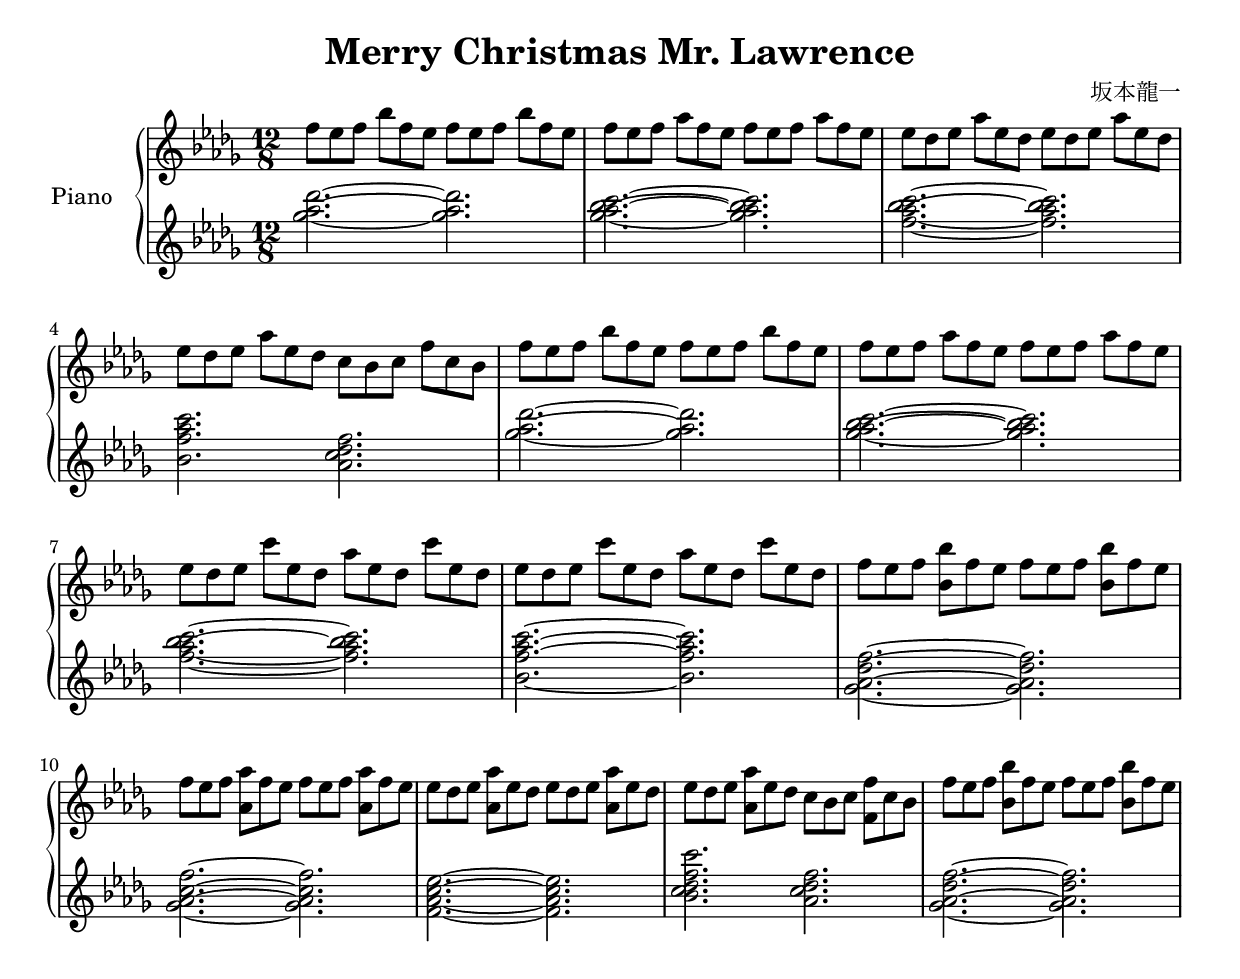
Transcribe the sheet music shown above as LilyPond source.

\header {
  title = "Merry Christmas Mr. Lawrence"
  composer = "坂本龍一"
}

upper = \relative des' {\key des \major \time 12/8 \clef treble
    f'8 ees f bes f ees f ees f bes f ees |
    f ees f aes f ees f ees f aes f ees |
    ees des ees aes ees des ees des ees aes ees des |
    ees des ees aes ees des c bes c f c bes |
    f' ees f bes f ees f ees f bes f ees |
    f ees f aes f ees f ees f aes f ees |
    ees des ees c' ees, des aes' ees des c' ees, des |
    ees des ees c' ees, des aes' ees des c' ees, des |
    f ees f <bes bes,> f ees f ees f <bes bes,> f ees |
    f ees f <aes aes,> f ees f ees f <aes aes,> f ees |
    ees des ees <aes aes,> ees des ees des ees <aes aes,> ees des |
    ees des ees <aes aes,> ees des c bes c <f f,> c bes |
    f' ees f <bes bes,> f ees f ees f <bes bes,> f ees |      

  }

lower = \relative des' {\key des \major \time 12/8 \clef treble
    <ges' aes des>2. ~<ges aes des>2. |
    <ges aes bes c> ~<ges aes bes c> |
    <f aes bes c> ~<f aes bes c> |
    <bes, f' aes c> <aes c des f> |
    <ges' aes des>2. ~<ges aes des>2. |
    <ges aes bes c> ~<ges aes bes c> |
    <f aes bes c> ~<f aes bes c> |
    <bes, f' aes c> ~<bes f' aes c> |
    <ges aes des f> ~<ges aes des f> |
    <ges aes c f> ~<ges aes c f> |
    <f aes c ees>~ <f aes c ees> |
    <bes c des f c'> <aes c des f> |
    <ges aes des f> ~<ges aes des f> |

  }

\score {
  \new PianoStaff <<
    \set PianoStaff.instrumentName = #"Piano  "
    \new Staff = "upper" \upper
    \new Staff = "lower" \lower
    >>
  }

  \layout {}
  \midi {}
